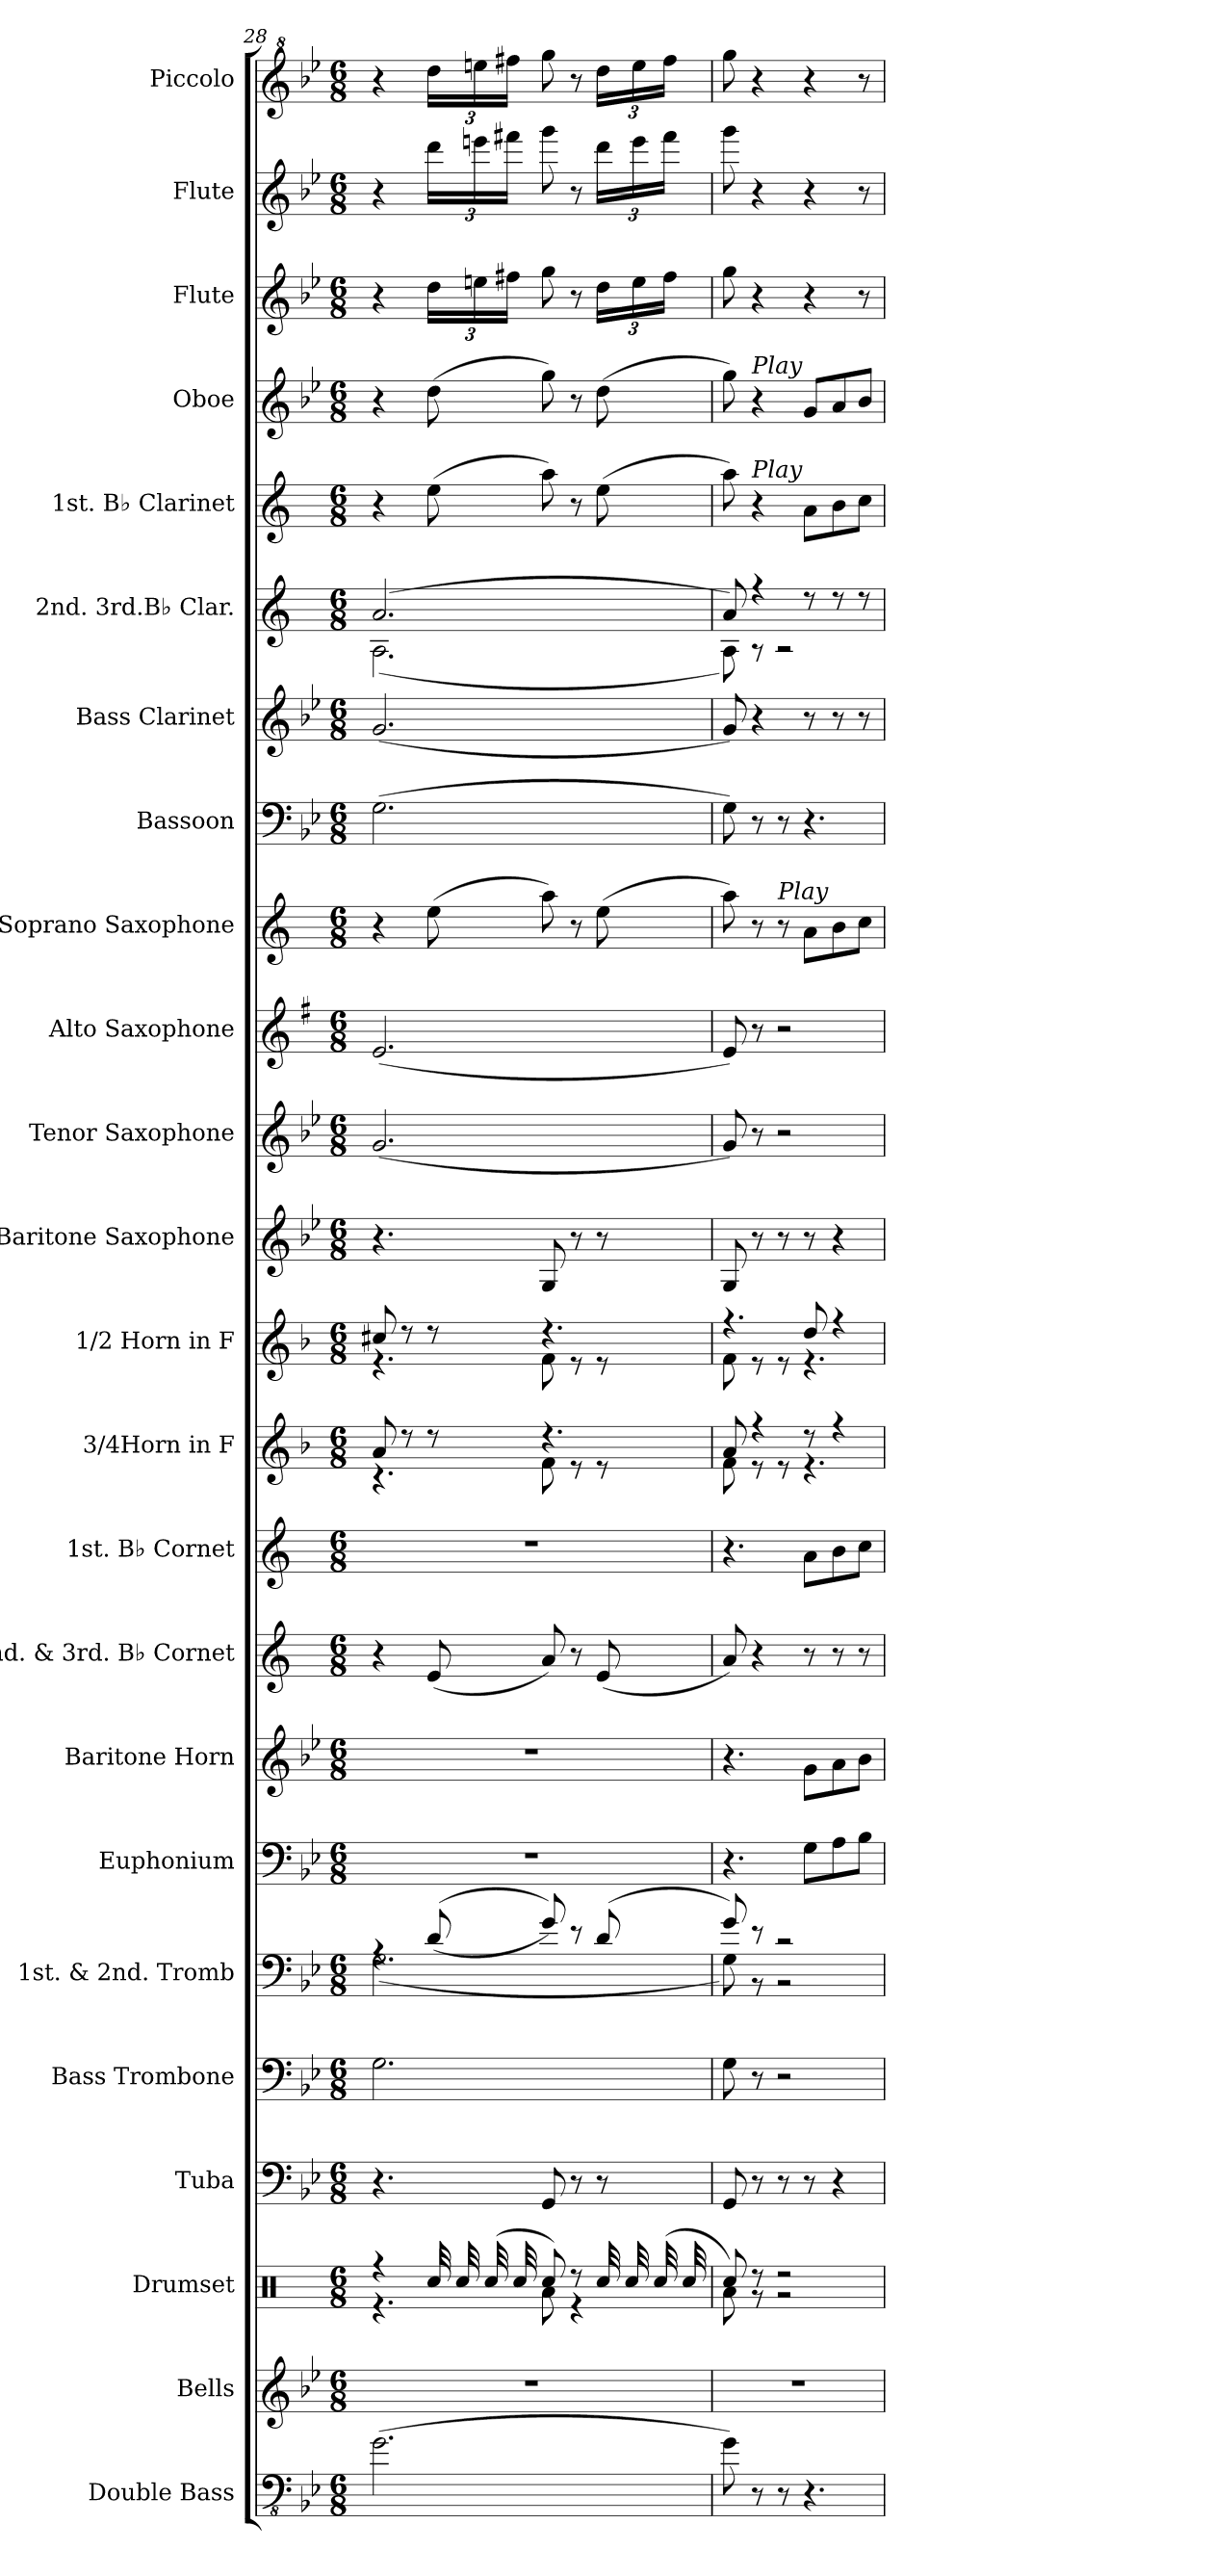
**kern	**kern	**kern	**kern	**kern	**kern	**kern	**kern	**kern	**kern	**kern	**kern	**kern	**kern	**kern	**kern	**kern	**kern	**kern	**kern	**kern	**kern	**kern	**kern
*part24	*part23	*part22	*part21	*part20	*part19	*part18	*part17	*part16	*part15	*part14	*part13	*part12	*part11	*part10	*part9	*part8	*part7	*part6	*part5	*part4	*part3	*part2	*part1
*staff24	*staff23	*staff22	*staff21	*staff20	*staff19	*staff18	*staff17	*staff16	*staff15	*staff14	*staff13	*staff12	*staff11	*staff10	*staff9	*staff8	*staff7	*staff6	*staff5	*staff4	*staff3	*staff2	*staff1
*I"Double Bass	*I"Bells	*I"Drumset	*I"Tuba	*I"Bass Trombone	*I"1st. &amp; 2nd. Tromb	*I"Euphonium	*I"Baritone Horn	*I"2nd. &amp; 3rd. B♭ Cornet	*I"1st. B♭ Cornet	*I"3/4Horn in F	*I"1/2 Horn in F	*I"Baritone Saxophone	*I"Tenor Saxophone	*I"Alto Saxophone	*I"Soprano Saxophone	*I"Bassoon	*I"Bass Clarinet	*I"2nd. 3rd.B♭ Clar.	*I"1st. B♭ Clarinet	*I"Oboe	*I"Flute	*I"Flute	*I"Piccolo
*I'Db.	*	*I'Drs.	*I'Tba.	*I'B. Tbn.	*	*I'Euph.	*I'Bar. Hn.	*I'2&amp;3 B♭ Cnt.	*I'1 B♭ Cnt.	*	*	*I'Bar. Sax.	*I'T. Sax.	*I'A. Sax.	*I'S. Sax.	*I'Bsn.	*I'B. Cl.	*I'2/3 B♭ Cl.	*I'1 B♭ Cl.	*I'Ob.	*I'Fl.	*I'Fl.	*I'Picc.
*clefFv4	*clefG2	*clefX	*clefF4	*clefF4	*clefF4	*clefF4	*clefG2	*clefG2	*clefG2	*clefG2	*clefG2	*clefG2	*clefG2	*clefG2	*clefG2	*clefF4	*clefG2	*clefG2	*clefG2	*clefG2	*clefG2	*clefG2	*clefG^2
*ITrd7c12	*	*	*	*	*	*	*ITrd8c14	*ITrd1c2	*ITrd1c2	*ITrd4c7	*ITrd4c7	*ITrd12c21	*ITrd8c14	*ITrd5c9	*ITrd1c2	*	*ITrd8c14	*ITrd1c2	*ITrd1c2	*	*	*	*ITrd-7c-12
*k[b-e-]	*k[b-e-]	*k[]	*k[b-e-]	*k[b-e-]	*k[b-e-]	*k[b-e-]	*k[b-e-]	*k[b-e-]	*k[b-e-]	*k[b-e-]	*k[b-e-]	*k[b-e-]	*k[b-e-]	*k[b-e-]	*k[b-e-]	*k[b-e-]	*k[b-e-]	*k[b-e-]	*k[b-e-]	*k[b-e-]	*k[b-e-]	*k[b-e-]	*k[b-e-]
*M6/8	*M6/8	*M6/8	*M6/8	*M6/8	*M6/8	*M6/8	*M6/8	*M6/8	*M6/8	*M6/8	*M6/8	*M6/8	*M6/8	*M6/8	*M6/8	*M6/8	*M6/8	*M6/8	*M6/8	*M6/8	*M6/8	*M6/8	*M6/8
=28	=28	=28	=28	=28	=28	=28	=28	=28	=28	=28	=28	=28	=28	=28	=28	=28	=28	=28	=28	=28	=28	=28	=28
*	*	*^	*	*	*^	*	*	*	*	*^	*^	*	*	*	*	*	*	*^	*	*	*	*	*
(>2.GG\	2.r	4r	4.r	4.r	2.G\	4rA	(<2.G!\	2.r	2.r	4r	2.r	8d/	4.r	8f#X/	4.r	4.r	(<2.G/	(<2.G/	4r	(>2.G\	(>2.G/	(>2.g/	(>2.G\	4r	4r	4r	4r	4r
.	.	.	.	.	.	.	.	.	.	.	.	8r	.	8r	.	.	.	.	.	.	.	.	.	.	.	.	.	.
*	*	*	*	*	*	*	*	*	*	*	*	*	*	*	*	*	*	*	*	*	*	*	*	*	*	*Xbrackettup	*Xbrackettup	*Xbrackettup
*	*	*tremolo	*	*	*	*	*	*	*	*	*	*	*	*	*	*	*	*	*	*	*	*	*	*	*	*	*	*
.	.	(>32Rcc/	.	.	.	(>(>8d/	.	.	.	(<8d/	.	8r	.	8r	.	.	.	.	(>8dd\	.	.	.	.	(>8dd\	(>8dd\	24dd\LL	24ddd\LL	24dddd\LL
.	.	(>32Rcc/	.	.	.	.	.	.	.	.	.	.	.	.	.	.	.	.	.	.	.	.	.	.	.	.	.	.
.	.	.	.	.	.	.	.	.	.	.	.	.	.	.	.	.	.	.	.	.	.	.	.	.	.	24een\	24eeen\	24eeeen\
.	.	(>32Rcc/	.	.	.	.	.	.	.	.	.	.	.	.	.	.	.	.	.	.	.	.	.	.	.	.	.	.
.	.	.	.	.	.	.	.	.	.	.	.	.	.	.	.	.	.	.	.	.	.	.	.	.	.	24ff#X\JJ	24fff#X\JJ	24ffff#X\JJ
.	.	32Rcc/	.	.	.	.	.	.	.	.	.	.	.	.	.	.	.	.	.	.	.	.	.	.	.	.	.	.
*	*	*Xtremolo	*	*	*	*	*	*	*	*	*	*	*	*	*	*	*	*	*	*	*	*	*	*	*	*	*	*
.	.	8Rcc/)	8Ra\	8GG/	.	8g/))	.	.	.	8g/)	.	4.r	8B-\	4.r	8B-\	8GG/	.	.	8gg\)	.	.	.	.	8gg\)	8gg\)	8gg\	8ggg\	8gggg\
.	.	8r	4r	8r	.	8r	.	.	.	8r	.	.	8r	.	8r	8r	.	.	8r	.	.	.	.	8r	8r	8r	8r	8r
*	*	*tremolo	*	*	*	*	*	*	*	*	*	*	*	*	*	*	*	*	*	*	*	*	*	*	*	*	*	*
.	.	(>32Rcc/	.	8r	.	(>8d/	.	.	.	(<8d/	.	.	8r	.	8r	8r	.	.	(>8dd\	.	.	.	.	(>8dd\	(>8dd\	24dd\LL	24ddd\LL	24dddd\LL
.	.	(>32Rcc/	.	.	.	.	.	.	.	.	.	.	.	.	.	.	.	.	.	.	.	.	.	.	.	.	.	.
.	.	.	.	.	.	.	.	.	.	.	.	.	.	.	.	.	.	.	.	.	.	.	.	.	.	24ee\	24eee\	24eeee\
.	.	(>32Rcc/	.	.	.	.	.	.	.	.	.	.	.	.	.	.	.	.	.	.	.	.	.	.	.	.	.	.
.	.	.	.	.	.	.	.	.	.	.	.	.	.	.	.	.	.	.	.	.	.	.	.	.	.	24ff#\JJ	24fff#\JJ	24ffff#\JJ
.	.	32Rcc/	.	.	.	.	.	.	.	.	.	.	.	.	.	.	.	.	.	.	.	.	.	.	.	.	.	.
*	*	*Xtremolo	*	*	*	*	*	*	*	*	*	*	*	*	*	*	*	*	*	*	*	*	*	*	*	*	*	*
=29	=29	=29	=29	=29	=29	=29	=29	=29	=29	=29	=29	=29	=29	=29	=29	=29	=29	=29	=29	=29	=29	=29	=29	=29	=29	=29	=29	=29
8GG\)	2.r	8Rcc/)	8Ra\	8GG/	8G\	8g/)	8G!\)	4.r	4.r	8g/)	4.r	8d/	8B-\	4.r	8B-\	8GG/	8G/)	8G/)	8gg\)	8G\)	8G/)	8g/)	8G\)	8gg\)	8gg\)	8gg\	8ggg\	8gggg\
!	!	!	!	!	!	!	!	!	!	!	!	!	!	!	!	!	!	!	!	!	!	!	!	!	!LO:TX:a:i:t=Play	!	!	!
!	!	!	!	!	!	!	!	!	!	!	!	!	!	!	!	!	!	!	!	!	!	!	!	!LO:TX:a:i:t=Play	!	!	!	!
8r	.	8r	8r	8r	8r	8r	8r	.	.	4r	.	4r	8r	.	8r	8r	8r	8r	8r	8r	4r	4r	8r	4r	4r	4r	4r	4r
!	!	!	!	!	!	!	!	!	!	!	!	!	!	!	!	!	!	!	!LO:TX:a:i:t=Play	!	!	!	!	!	!	!	!	!
8r	.	2r	2r	8r	2r	2r	2r	.	.	.	.	.	8r	.	8r	8r	2r	2r	8r	8r	.	.	2r	.	.	.	.	.
4.r	.	.	.	8r	.	.	.	8G\L	8G\L	8r	8g\L	8r	4.r	8g/	4.r	8r	.	.	8g\L	4.r	8r	8r	.	8g\L	8g/L	4r	4r	4r
.	.	.	.	4r	.	.	.	8A\	8A\	8r	8a\	4r	.	4r	.	4r	.	.	8a\	.	8r	8r	.	8a\	8a/	.	.	.
.	.	.	.	.	.	.	.	8B-\J	8B-\J	8r	8b-\J	.	.	.	.	.	.	.	8b-\J	.	8r	8r	.	8b-\J	8b-/J	8r	8r	8r
*	*	*	*	*	*	*	*	*	*	*	*	*v	*v	*	*	*	*	*	*	*	*	*v	*v	*	*	*	*	*
*	*	*v	*v	*	*	*v	*v	*	*	*	*	*	*v	*v	*	*	*	*	*	*	*	*	*	*	*	*
=	=	=	=	=	=	=	=	=	=	=	=	=	=	=	=	=	=	=	=	=	=	=	=
*-	*-	*-	*-	*-	*-	*-	*-	*-	*-	*-	*-	*-	*-	*-	*-	*-	*-	*-	*-	*-	*-	*-	*-
